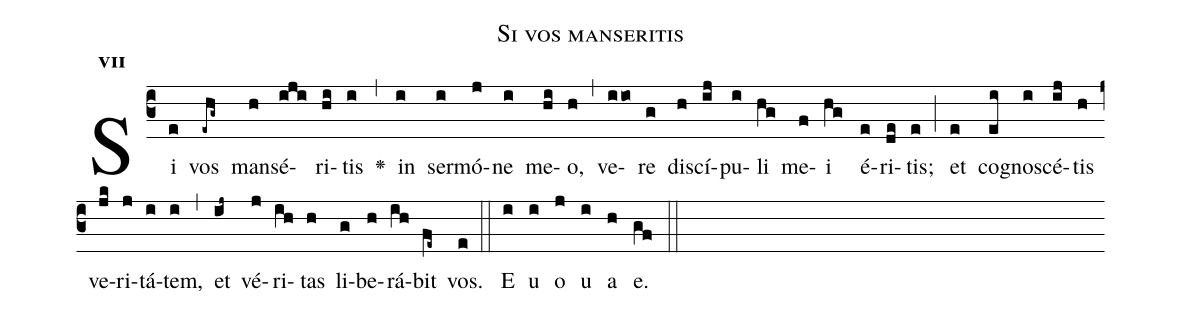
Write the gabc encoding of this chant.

name:Si vos manseritis;
office-part:Antiphona;
mode:7;
%%
initial-style: 1;
name: Si vos manseritis
book: Antiphonae & Responsoria/Tomus II, p. 98;
occasion: Hebdomada V Quadragesimae Feria IV;
office-part: Laudes Ant E;
user-notes: ;
commentary: ;
annotation: 7a;
centering-scheme: english;
fontsize: 12;
font: OFLSortsMillGoudy;
height: 11;
width: 4.5;
%%
(c3)Si(e) vos(-ehg~) man(h)sé(iji)ri(hi)tis(i) <v>\greheightstar</v>(,) in(i) ser(i)mó(j)ne(i) me(hi)o,(h) (,) ve(iio)re(g) di(h)scí(ij)pu(i)li(hg) me(f)i(hg) é(e)ri(de)tis;(e) (;) et(e) co(ei)gno(i)scé(ij)tis(h) ve(jk)ri(j)tá(i)tem,(i) (,) et(ij~) vé(j)ri(ih)tas(h) li(g)be(h)rá(ih)bit(fe~) vos.(e) (::)
E(i) u(i) o(j) u(i) a(h) e.(gf) (::)
